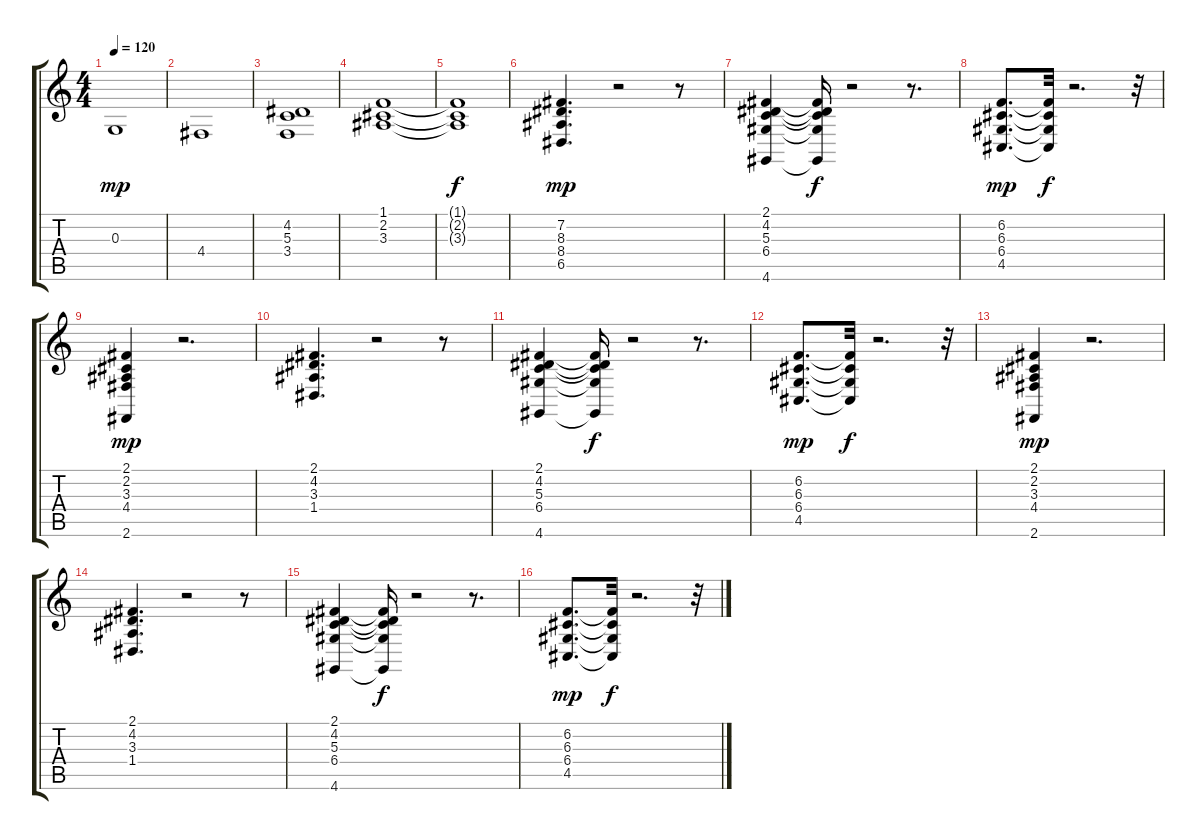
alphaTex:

\track "" {instrument pad1newage}
\staff {score tabs}
\tuning (E4 B3 G3 D3 A2 E2) {hide}
\ts (4 4)
\tempo 120
\clef g2
\ks c
0.3.1{dy mp} |
4.4.1 |
(4.2 5.3 3.4).1 |
(1.1 2.2 3.3).1 |
(1.1{t} 2.2{t} 3.3{t}).1{dy f} |
(7.2 8.3 8.4 6.5).4{d dy mp} r.2 r.8 |
(2.1 4.2 5.3 6.4 4.6).4 (2.1{t} 4.2{t} 5.3{t} 6.4{t} 4.6{t}).16{dy f} r.2 r.8{d} |
(6.2 6.3 6.4 4.5).8{d dy mp} (6.2{t} 6.3{t} 6.4{t} 4.5{t}).32{dy f} r.2{d} r.32 |
(2.1 2.2 3.3 4.4 2.6).4{dy mp} r.2{d} |
(2.1 4.2 3.3 1.4).4{d} r.2 r.8 |
(2.1 4.2 5.3 6.4 4.6).4 (2.1{t} 4.2{t} 5.3{t} 6.4{t} 4.6{t}).16{dy f} r.2 r.8{d} |
(6.2 6.3 6.4 4.5).8{d dy mp} (6.2{t} 6.3{t} 6.4{t} 4.5{t}).32{dy f} r.2{d} r.32 |
(2.1 2.2 3.3 4.4 2.6).4{dy mp} r.2{d} |
(2.1 4.2 3.3 1.4).4{d} r.2 r.8 |
(2.1 4.2 5.3 6.4 4.6).4 (2.1{t} 4.2{t} 5.3{t} 6.4{t} 4.6{t}).16{dy f} r.2 r.8{d} |
(6.2 6.3 6.4 4.5).8{d dy mp} (6.2{t} 6.3{t} 6.4{t} 4.5{t}).32{dy f} r.2{d} r.32
